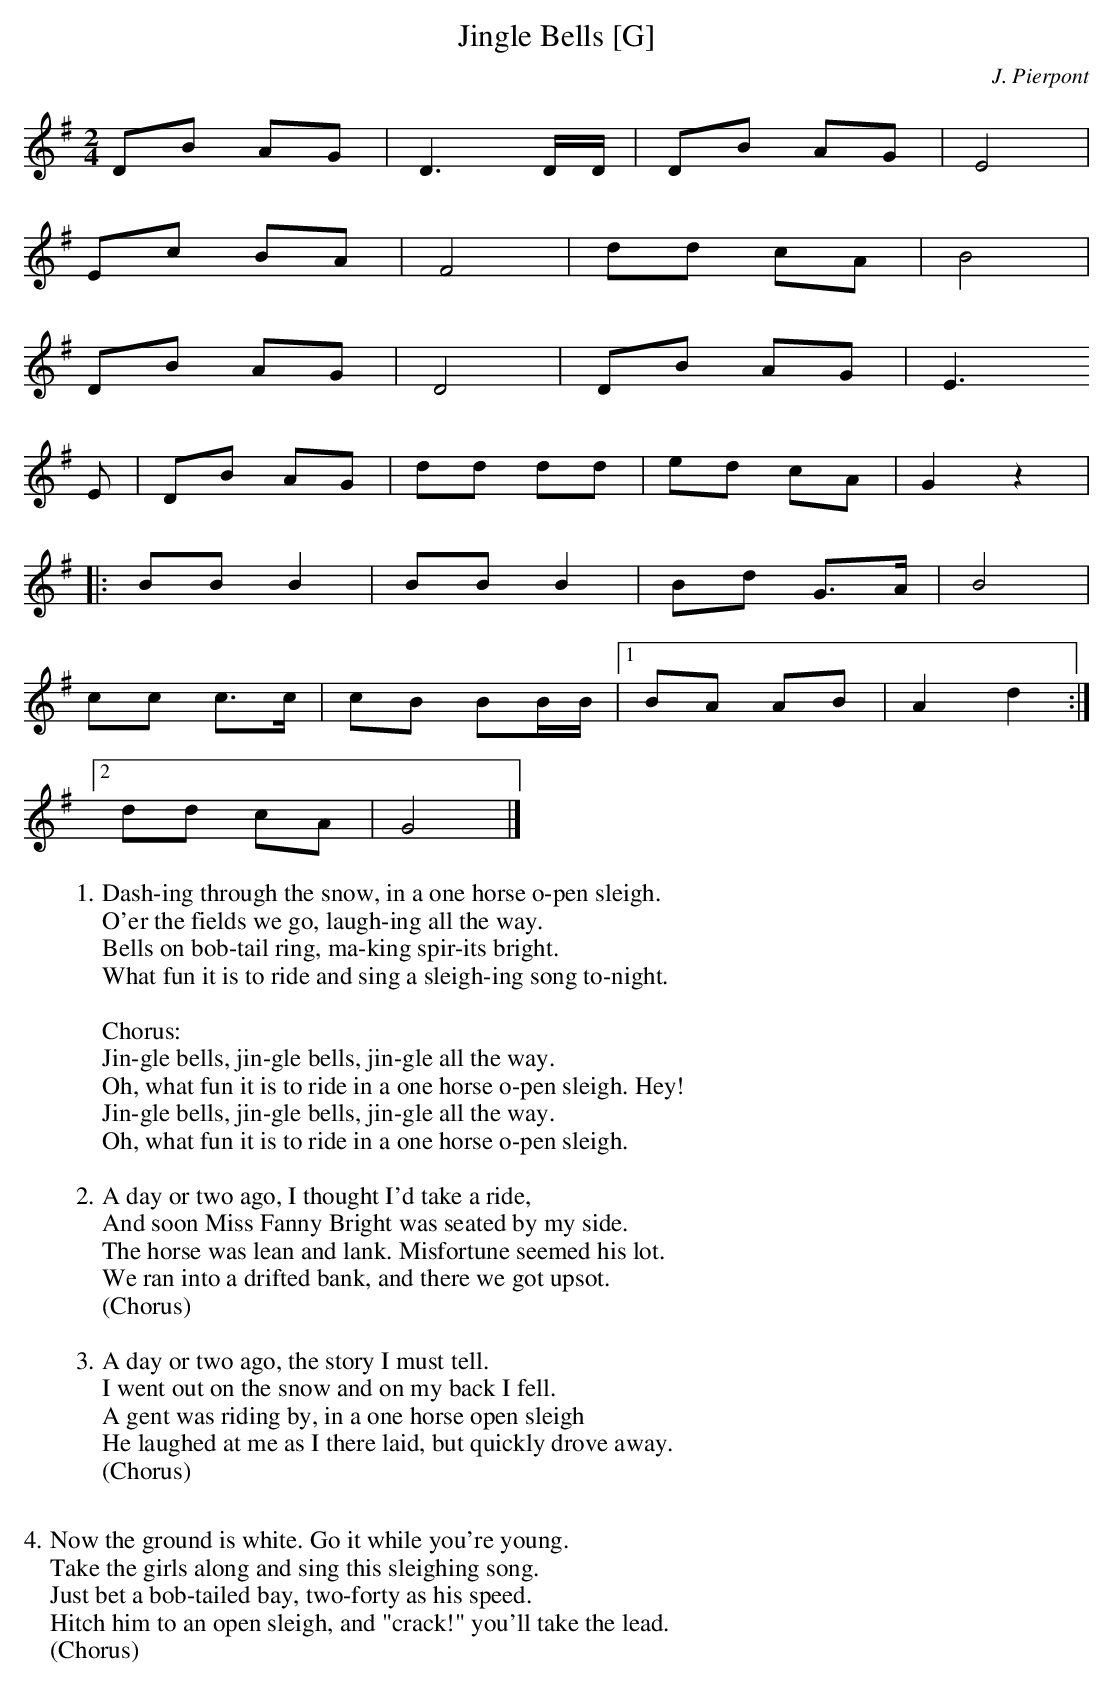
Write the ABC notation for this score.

X:1
T:Jingle Bells [G]
C:J. Pierpont
M:2/4
L:1/8
K:G
DB AG | D3 D/2D/2 | DB AG | E4 |
Ec BA | F4 | dd cA | B4 |
DB AG | D4 | DB AG | E3
E | DB AG | dd dd | ed cA | G2 z2 |:
BB B2 | BB B2 | Bd G>A | B4 |
cc c>c | cB BB/2B/2 | [1 BA AB | A2 d2 :|
[2 dd cA | G4 |]
W:1. Dash-ing through the snow, in a one horse o-pen sleigh.
W:O'er the fields we go, laugh-ing all the way.
W:Bells on bob-tail ring, ma-king spir-its bright.
W:What fun it is to ride and sing a sleigh-ing song to-night.
W:
W:Chorus:
W:Jin-gle bells, jin-gle bells, jin-gle all the way.
W:Oh, what fun it is to ride in a one horse o-pen sleigh. Hey!
W:Jin-gle bells, jin-gle bells, jin-gle all the way.
W:Oh, what fun it is to ride in a one horse o-pen sleigh.
W:
W:2. A day or two ago, I thought I'd take a ride,
W:And soon Miss Fanny Bright was seated by my side.
W:The horse was lean and lank. Misfortune seemed his lot.
W:We ran into a drifted bank, and there we got upsot.
W:(Chorus)
W:
W:3. A day or two ago, the story I must tell.
W:I went out on the snow and on my back I fell.
W:A gent was riding by, in a one horse open sleigh
W:He laughed at me as I there laid, but quickly drove away.
W:(Chorus)
W:
W:4. Now the ground is white. Go it while you're young.
W:Take the girls along and sing this sleighing song.
W:Just bet a bob-tailed bay, two-forty as his speed.
W:Hitch him to an open sleigh, and "crack!" you'll take the lead.
W:(Chorus)
